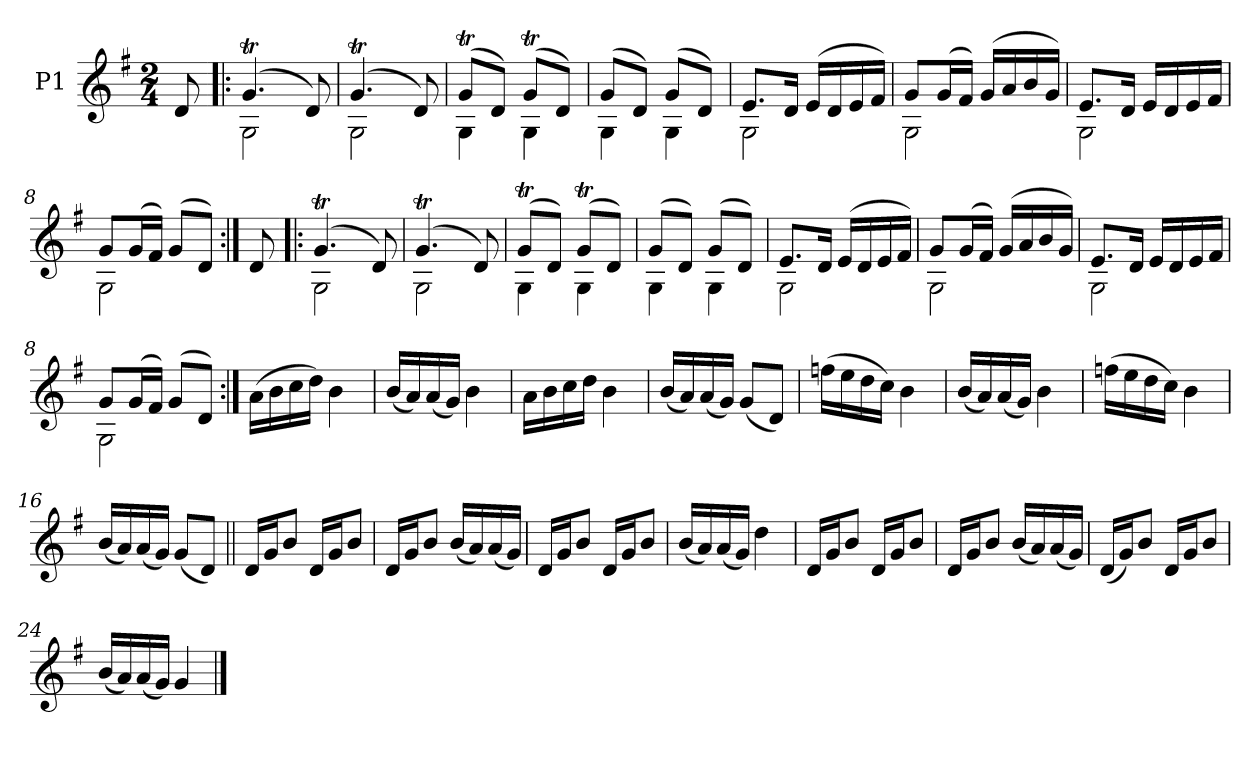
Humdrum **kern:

**kern
*part1
*staff1
*I"P1
*clefG2
*k[f#]
*G:
*M2/4
=
8d
=1!|:
*^
(4.gT	2G
8d)	.
=2	=2
(4.gT	2G
8d)	.
=3	=3
(8gTL	4G
8dJ)	.
(8gTL	4G
8dJ)	.
=4	=4
(8gL	4G
8dJ)	.
(8gL	4G
8dJ)	.
=5	=5
8.eL	2G
16dJk	.
(16eLL	.
16d	.
16e	.
16f#JJ)	.
=6	=6
8gL	2G
(16gL	.
16f#JJ)	.
(16gLL	.
16a	.
16b	.
16gJJ)	.
=7	=7
8.eL	2G
16dJk	.
16eLL	.
16d	.
16e	.
16f#JJ	.
=8	=8
8gL	2G
(16gL	.
16f#JJ)	.
(8gL	.
8dJ)	.
*v	*v
=9:|!
8d
=1!|:
*^
(4.gT	2G
8d)	.
=2	=2
(4.gT	2G
8d)	.
=3	=3
(8gTL	4G
8dJ)	.
(8gTL	4G
8dJ)	.
=4	=4
(8gL	4G
8dJ)	.
(8gL	4G
8dJ)	.
=5	=5
8.eL	2G
16dJk	.
(16eLL	.
16d	.
16e	.
16f#JJ)	.
=6	=6
8gL	2G
(16gL	.
16f#JJ)	.
(16gLL	.
16a	.
16b	.
16gJJ)	.
=7	=7
8.eL	2G
16dJk	.
16eLL	.
16d	.
16e	.
16f#JJ	.
=8	=8
8gL	2G
(16gL	.
16f#JJ)	.
(8gL	.
8dJ)	.
*v	*v
=9:|!
(16aLL
16b
16cc
16ddJJ)
4b
=10
(16bLL
16a)
(16a
16gJJ)
4b
=11
16aLL
16b
16cc
16ddJJ
4b
=12
(16bLL
16a)
(16a
16gJJ)
(8gL
8dJ)
=13
(16ffnLL
16ee
16dd
16ccJJ)
4b
=14
(16bLL
16a)
(16a
16gJJ)
4b
=15
(16ffnLL
16ee
16dd
16ccJJ)
4b
=16
(16bLL
16a)
(16a
16gJJ)
(8gL
8dJ)
=17||
16dLL
16gJ
8bJ
16dLL
16gJ
8bJ
=18
16dLL
16gJ
8bJ
(16bLL
16a)
(16a
16gJJ)
=19
16dLL
16gJ
8bJ
16dLL
16gJ
8bJ
=20
(16bLL
16a)
(16a
16gJJ)
4dd
=21
16dLL
16gJ
8bJ
16dLL
16gJ
8bJ
=22
16dLL
16gJ
8bJ
(16bLL
16a)
(16a
16gJJ)
=23
(16dLL
16gJ)
8bJ
16dLL
16gJ
8bJ
=24
(16bLL
16a)
(16a
16gJJ)
4g
==
*-
